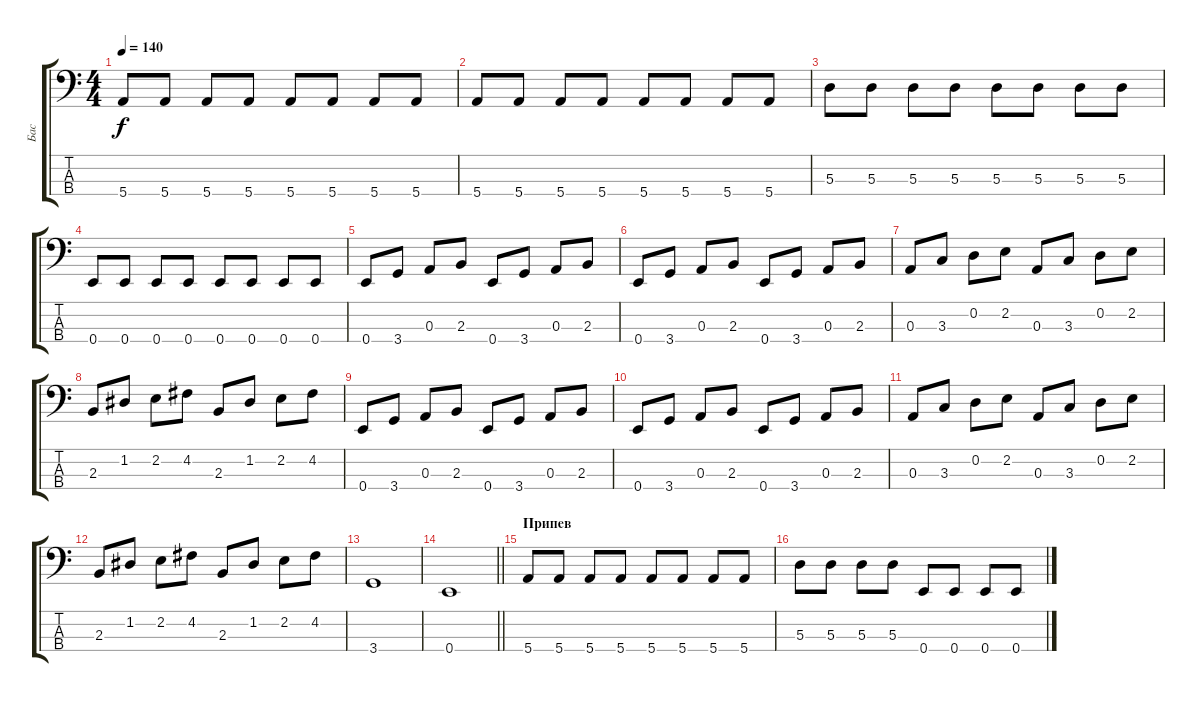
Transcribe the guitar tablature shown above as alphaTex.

\track ("Бас" "Бас") {instrument electricbassfinger}
\staff {score tabs}
\tuning (G2 D2 A1 E1) {hide}
\ts (4 4)
\tempo 140
\clef f4
\ks c
5.4.8{dy f} 5.4.8 5.4.8 5.4.8 5.4.8 5.4.8 5.4.8 5.4.8 |
5.4.8 5.4.8 5.4.8 5.4.8 5.4.8 5.4.8 5.4.8 5.4.8 |
5.3.8 5.3.8 5.3.8 5.3.8 5.3.8 5.3.8 5.3.8 5.3.8 |
0.4.8 0.4.8 0.4.8 0.4.8 0.4.8 0.4.8 0.4.8 0.4.8 |
0.4.8 3.4.8 0.3.8 2.3.8 0.4.8 3.4.8 0.3.8 2.3.8 |
0.4.8 3.4.8 0.3.8 2.3.8 0.4.8 3.4.8 0.3.8 2.3.8 |
0.3.8 3.3.8 0.2.8 2.2.8 0.3.8 3.3.8 0.2.8 2.2.8 |
2.3.8 1.2.8 2.2.8 4.2.8 2.3.8 1.2.8 2.2.8 4.2.8 |
0.4.8 3.4.8 0.3.8 2.3.8 0.4.8 3.4.8 0.3.8 2.3.8 |
0.4.8 3.4.8 0.3.8 2.3.8 0.4.8 3.4.8 0.3.8 2.3.8 |
0.3.8 3.3.8 0.2.8 2.2.8 0.3.8 3.3.8 0.2.8 2.2.8 |
2.3.8 1.2.8 2.2.8 4.2.8 2.3.8 1.2.8 2.2.8 4.2.8 |
3.4.1 |
\barLineRight lightlight
0.4.1 |
\section ("" "Припев")
5.4.8 5.4.8 5.4.8 5.4.8 5.4.8 5.4.8 5.4.8 5.4.8 |
5.3.8 5.3.8 5.3.8 5.3.8 0.4.8 0.4.8 0.4.8 0.4.8
